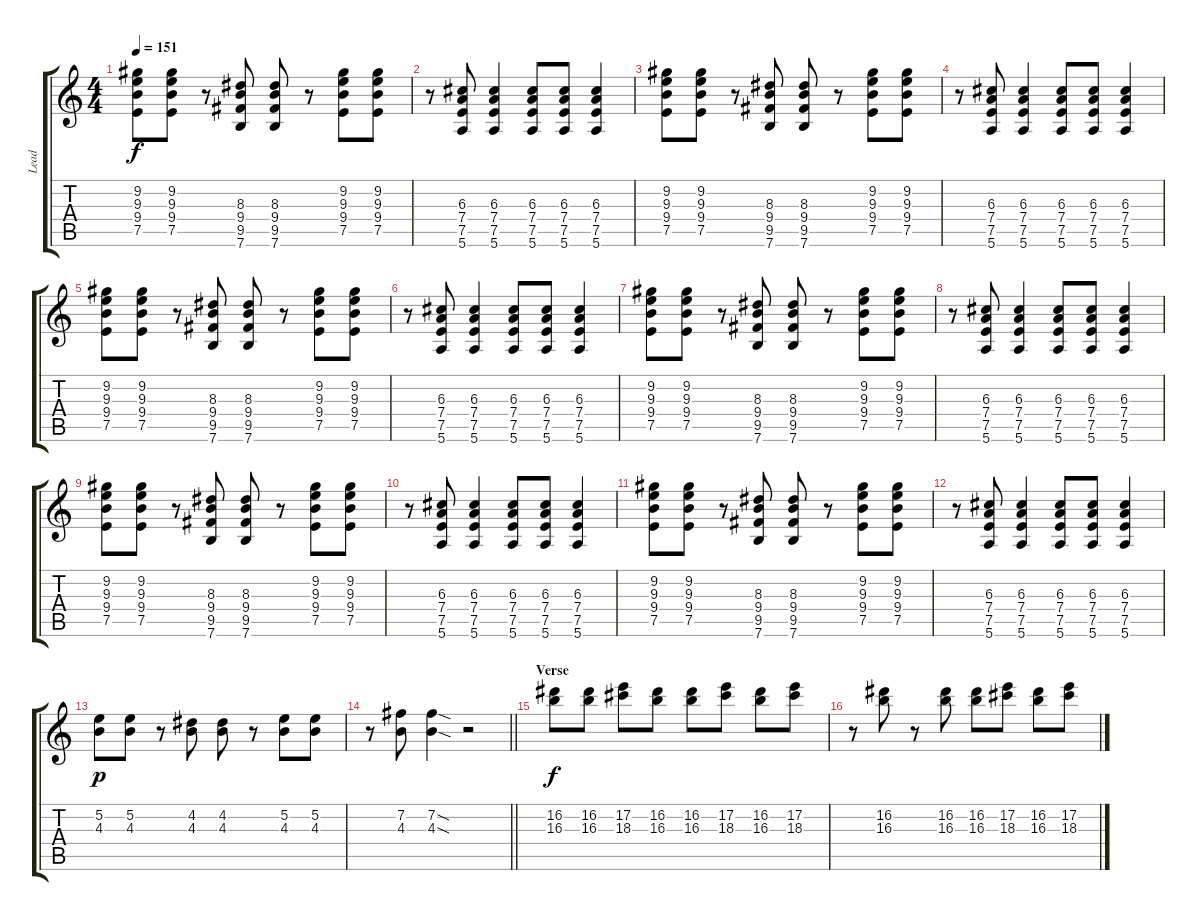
\track ("Lead" "Lead") {instrument distortionguitar}
\staff {score tabs}
\tuning (E4 B3 G3 D3 A2 E2) {hide}
\ts (4 4)
\tempo 151
\clef g2
\ks c
(9.2 9.3 9.4 7.5).8{dy f} (9.2 9.3 9.4 7.5).8 r.8 (8.3 9.4 9.5 7.6).8 (8.3 9.4 9.5 7.6).8 r.8 (9.2 9.3 9.4 7.5).8 (9.2 9.3 9.4 7.5).8 |
r.8 (6.3 7.4 7.5 5.6).8 (6.3 7.4 7.5 5.6).4 (6.3 7.4 7.5 5.6).8 (6.3 7.4 7.5 5.6).8 (6.3 7.4 7.5 5.6).4 |
(9.2 9.3 9.4 7.5).8 (9.2 9.3 9.4 7.5).8 r.8 (8.3 9.4 9.5 7.6).8 (8.3 9.4 9.5 7.6).8 r.8 (9.2 9.3 9.4 7.5).8 (9.2 9.3 9.4 7.5).8 |
r.8 (6.3 7.4 7.5 5.6).8 (6.3 7.4 7.5 5.6).4 (6.3 7.4 7.5 5.6).8 (6.3 7.4 7.5 5.6).8 (6.3 7.4 7.5 5.6).4 |
(9.2 9.3 9.4 7.5).8 (9.2 9.3 9.4 7.5).8 r.8 (8.3 9.4 9.5 7.6).8 (8.3 9.4 9.5 7.6).8 r.8 (9.2 9.3 9.4 7.5).8 (9.2 9.3 9.4 7.5).8 |
r.8 (6.3 7.4 7.5 5.6).8 (6.3 7.4 7.5 5.6).4 (6.3 7.4 7.5 5.6).8 (6.3 7.4 7.5 5.6).8 (6.3 7.4 7.5 5.6).4 |
(9.2 9.3 9.4 7.5).8 (9.2 9.3 9.4 7.5).8 r.8 (8.3 9.4 9.5 7.6).8 (8.3 9.4 9.5 7.6).8 r.8 (9.2 9.3 9.4 7.5).8 (9.2 9.3 9.4 7.5).8 |
r.8 (6.3 7.4 7.5 5.6).8 (6.3 7.4 7.5 5.6).4 (6.3 7.4 7.5 5.6).8 (6.3 7.4 7.5 5.6).8 (6.3 7.4 7.5 5.6).4 |
(9.2 9.3 9.4 7.5).8 (9.2 9.3 9.4 7.5).8 r.8 (8.3 9.4 9.5 7.6).8 (8.3 9.4 9.5 7.6).8 r.8 (9.2 9.3 9.4 7.5).8 (9.2 9.3 9.4 7.5).8 |
r.8 (6.3 7.4 7.5 5.6).8 (6.3 7.4 7.5 5.6).4 (6.3 7.4 7.5 5.6).8 (6.3 7.4 7.5 5.6).8 (6.3 7.4 7.5 5.6).4 |
(9.2 9.3 9.4 7.5).8 (9.2 9.3 9.4 7.5).8 r.8 (8.3 9.4 9.5 7.6).8 (8.3 9.4 9.5 7.6).8 r.8 (9.2 9.3 9.4 7.5).8 (9.2 9.3 9.4 7.5).8 |
r.8 (6.3 7.4 7.5 5.6).8 (6.3 7.4 7.5 5.6).4 (6.3 7.4 7.5 5.6).8 (6.3 7.4 7.5 5.6).8 (6.3 7.4 7.5 5.6).4 |
(5.2 4.3).8{dy p} (5.2 4.3).8 r.8 (4.2 4.3).8 (4.2 4.3).8 r.8 (5.2 4.3).8 (5.2 4.3).8 |
\barLineRight lightlight
r.8 (7.2 4.3).8 (7.2{sod} 4.3{sod}).4 r.2 |
\section ("" "Verse")
(16.2 16.3).8{dy f volume 8} (16.2 16.3).8 (17.2 18.3).8 (16.2 16.3).8 (16.2 16.3).8 (17.2 18.3).8 (16.2 16.3).8 (17.2 18.3).8 |
r.8 (16.2 16.3).8 r.8 (16.2 16.3).8 (16.2 16.3).8 (17.2 18.3).8 (16.2 16.3).8 (17.2 18.3).8
